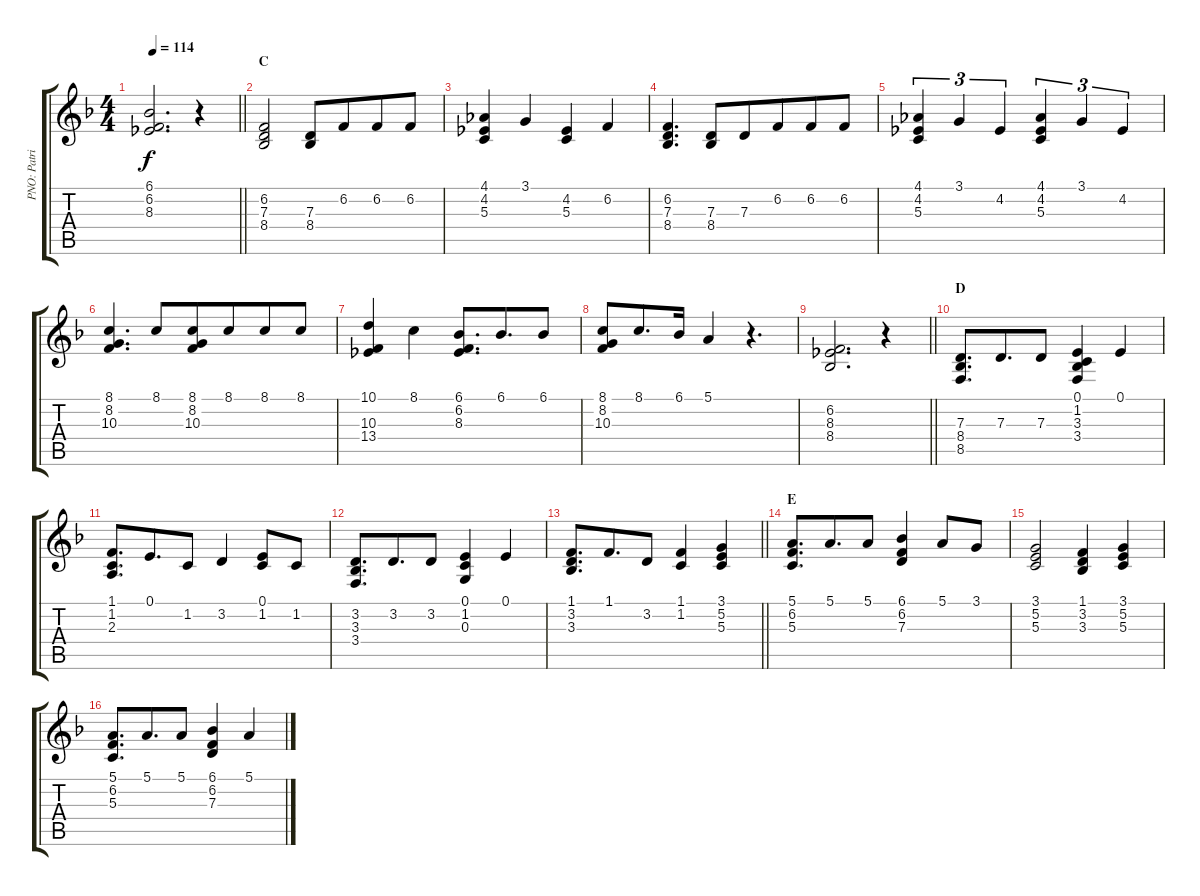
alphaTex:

\track ("PNO: Patrick Leonard" "PNO: Patri") {instrument brightacousticpiano}
\staff {score tabs}
\tuning (E4 B3 G3 D3 A2 E2) {hide}
\ts (4 4)
\tempo 114
\clef g2
\barLineRight lightlight
\ks f
(6.1 6.2 8.3).2{d dy f} r.4 |
\section ("" "C")
(6.2 7.3 8.4).2 (7.3 8.4).8 6.2.8{beam merge} 6.2.8 6.2.8 |
(4.1 4.2 5.3).4 3.1.4 (4.2 5.3).4 6.2.4 |
(6.2 7.3 8.4).4{d} (7.3 8.4).8{beam merge} 7.3.8 6.2.8{beam merge} 6.2.8 6.2.8 |
(4.1 4.2 5.3).4{tu (3 2)} 3.1.4{tu (3 2) beam merge} 4.2.4{tu (3 2) beam merge} (4.1 4.2 5.3).4{tu (3 2)} 3.1.4{tu (3 2) beam merge} 4.2.4{tu (3 2)} |
(8.1 8.2 10.3).4{d} 8.1.8{beam merge} (8.1 8.2 10.3).8 8.1.8{beam merge} 8.1.8 8.1.8 |
(10.1 10.3 13.4).4 8.1.4 (6.1 6.2 8.3).8{d} 6.1.8{d beam merge} 6.1.8 |
(8.1 8.2 10.3).8 8.1.8{d beam merge} 6.1.16 5.1.4 r.4{d} |
\barLineRight lightlight
(6.2 8.3 8.4).2{d} r.4 |
\section ("" "D")
(7.3 8.4 8.5).8{d} 7.3.8{d beam merge} 7.3.8 (0.1 1.2 3.3 3.4).4 0.1.4 |
(1.1 1.2 2.3).8{d} 0.1.8{d beam merge} 1.2.8 3.2.4 (0.1 1.2).8 1.2.8 |
(3.2 3.3 3.4).8{d} 3.2.8{d beam merge} 3.2.8 (0.1 1.2 0.3).4 0.1.4 |
\barLineRight lightlight
(1.1 3.2 3.3).8{d} 1.1.8{d beam merge} 3.2.8 (1.1 1.2).4 (3.1 5.2 5.3).4 |
\section ("" "E")
(5.1 6.2 5.3).8{d} 5.1.8{d beam merge} 5.1.8 (6.1 6.2 7.3).4 5.1.8 3.1.8 |
(3.1 5.2 5.3).2 (1.1 3.2 3.3).4 (3.1 5.2 5.3).4 |
(5.1 6.2 5.3).8{d} 5.1.8{d beam merge} 5.1.8 (6.1 6.2 7.3).4 5.1.4
